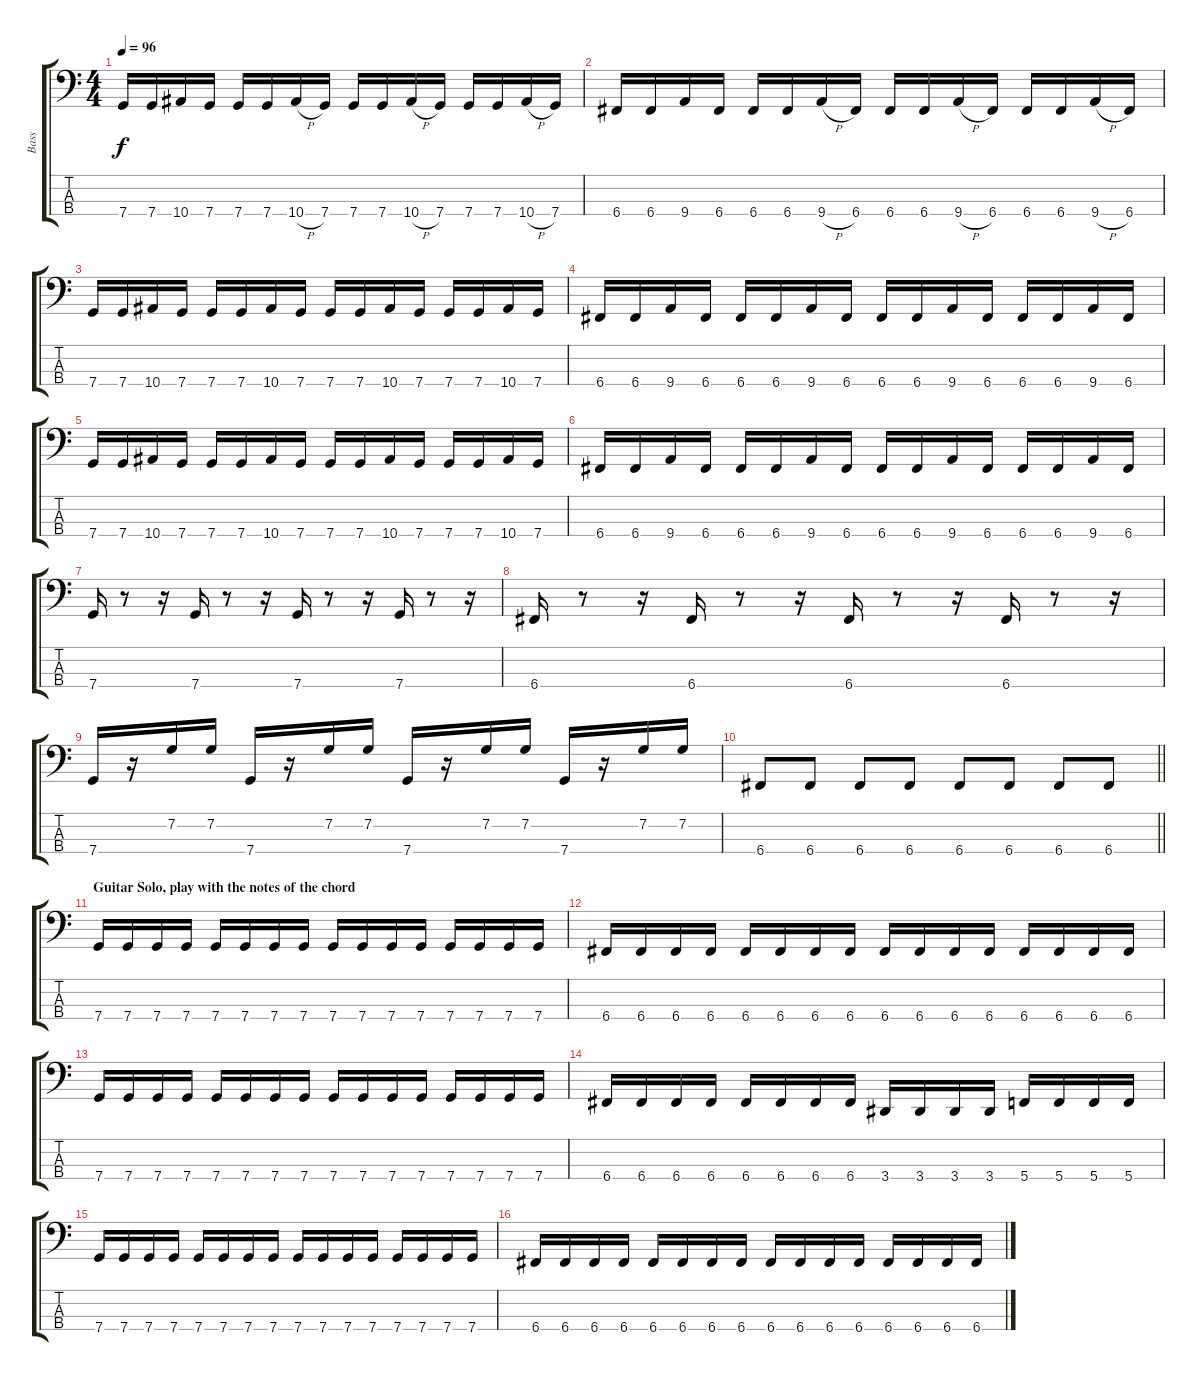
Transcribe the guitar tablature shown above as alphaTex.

\track ("Bass" "Bass") {instrument electricbassfinger}
\staff {score tabs}
\tuning (F2 C2 G1 C1) {hide}
\ts (4 4)
\tempo 96
\clef f4
\ks c
7.4.16{dy f} 7.4.16 10.4.16 7.4.16 7.4.16 7.4.16 10.4{h}.16 7.4.16 7.4.16 7.4.16 10.4{h}.16 7.4.16 7.4.16 7.4.16 10.4{h}.16 7.4.16 |
6.4.16 6.4.16 9.4.16 6.4.16 6.4.16 6.4.16 9.4{h}.16 6.4.16 6.4.16 6.4.16 9.4{h}.16 6.4.16 6.4.16 6.4.16 9.4{h}.16 6.4.16 |
7.4.16 7.4.16 10.4.16 7.4.16 7.4.16 7.4.16 10.4.16 7.4.16 7.4.16 7.4.16 10.4.16 7.4.16 7.4.16 7.4.16 10.4.16 7.4.16 |
6.4.16 6.4.16 9.4.16 6.4.16 6.4.16 6.4.16 9.4.16 6.4.16 6.4.16 6.4.16 9.4.16 6.4.16 6.4.16 6.4.16 9.4.16 6.4.16 |
7.4.16 7.4.16 10.4.16 7.4.16 7.4.16 7.4.16 10.4.16 7.4.16 7.4.16 7.4.16 10.4.16 7.4.16 7.4.16 7.4.16 10.4.16 7.4.16 |
6.4.16 6.4.16 9.4.16 6.4.16 6.4.16 6.4.16 9.4.16 6.4.16 6.4.16 6.4.16 9.4.16 6.4.16 6.4.16 6.4.16 9.4.16 6.4.16 |
7.4.16 r.8 r.16 7.4.16 r.8 r.16 7.4.16 r.8 r.16 7.4.16 r.8 r.16 |
6.4.16 r.8 r.16 6.4.16 r.8 r.16 6.4.16 r.8 r.16 6.4.16 r.8 r.16 |
7.4.16 r.16 7.2.16 7.2.16 7.4.16 r.16 7.2.16 7.2.16 7.4.16 r.16 7.2.16 7.2.16 7.4.16 r.16 7.2.16 7.2.16 |
\barLineRight lightlight
6.4.8 6.4.8 6.4.8 6.4.8 6.4.8 6.4.8 6.4.8 6.4.8 |
\section ("" "Guitar Solo, play with the notes of the chord")
7.4.16 7.4.16 7.4.16 7.4.16 7.4.16 7.4.16 7.4.16 7.4.16 7.4.16 7.4.16 7.4.16 7.4.16 7.4.16 7.4.16 7.4.16 7.4.16 |
6.4.16 6.4.16 6.4.16 6.4.16 6.4.16 6.4.16 6.4.16 6.4.16 6.4.16 6.4.16 6.4.16 6.4.16 6.4.16 6.4.16 6.4.16 6.4.16 |
7.4.16 7.4.16 7.4.16 7.4.16 7.4.16 7.4.16 7.4.16 7.4.16 7.4.16 7.4.16 7.4.16 7.4.16 7.4.16 7.4.16 7.4.16 7.4.16 |
6.4.16 6.4.16 6.4.16 6.4.16 6.4.16 6.4.16 6.4.16 6.4.16 3.4.16 3.4.16 3.4.16 3.4.16 5.4.16 5.4.16 5.4.16 5.4.16 |
7.4.16 7.4.16 7.4.16 7.4.16 7.4.16 7.4.16 7.4.16 7.4.16 7.4.16 7.4.16 7.4.16 7.4.16 7.4.16 7.4.16 7.4.16 7.4.16 |
6.4.16 6.4.16 6.4.16 6.4.16 6.4.16 6.4.16 6.4.16 6.4.16 6.4.16 6.4.16 6.4.16 6.4.16 6.4.16 6.4.16 6.4.16 6.4.16
